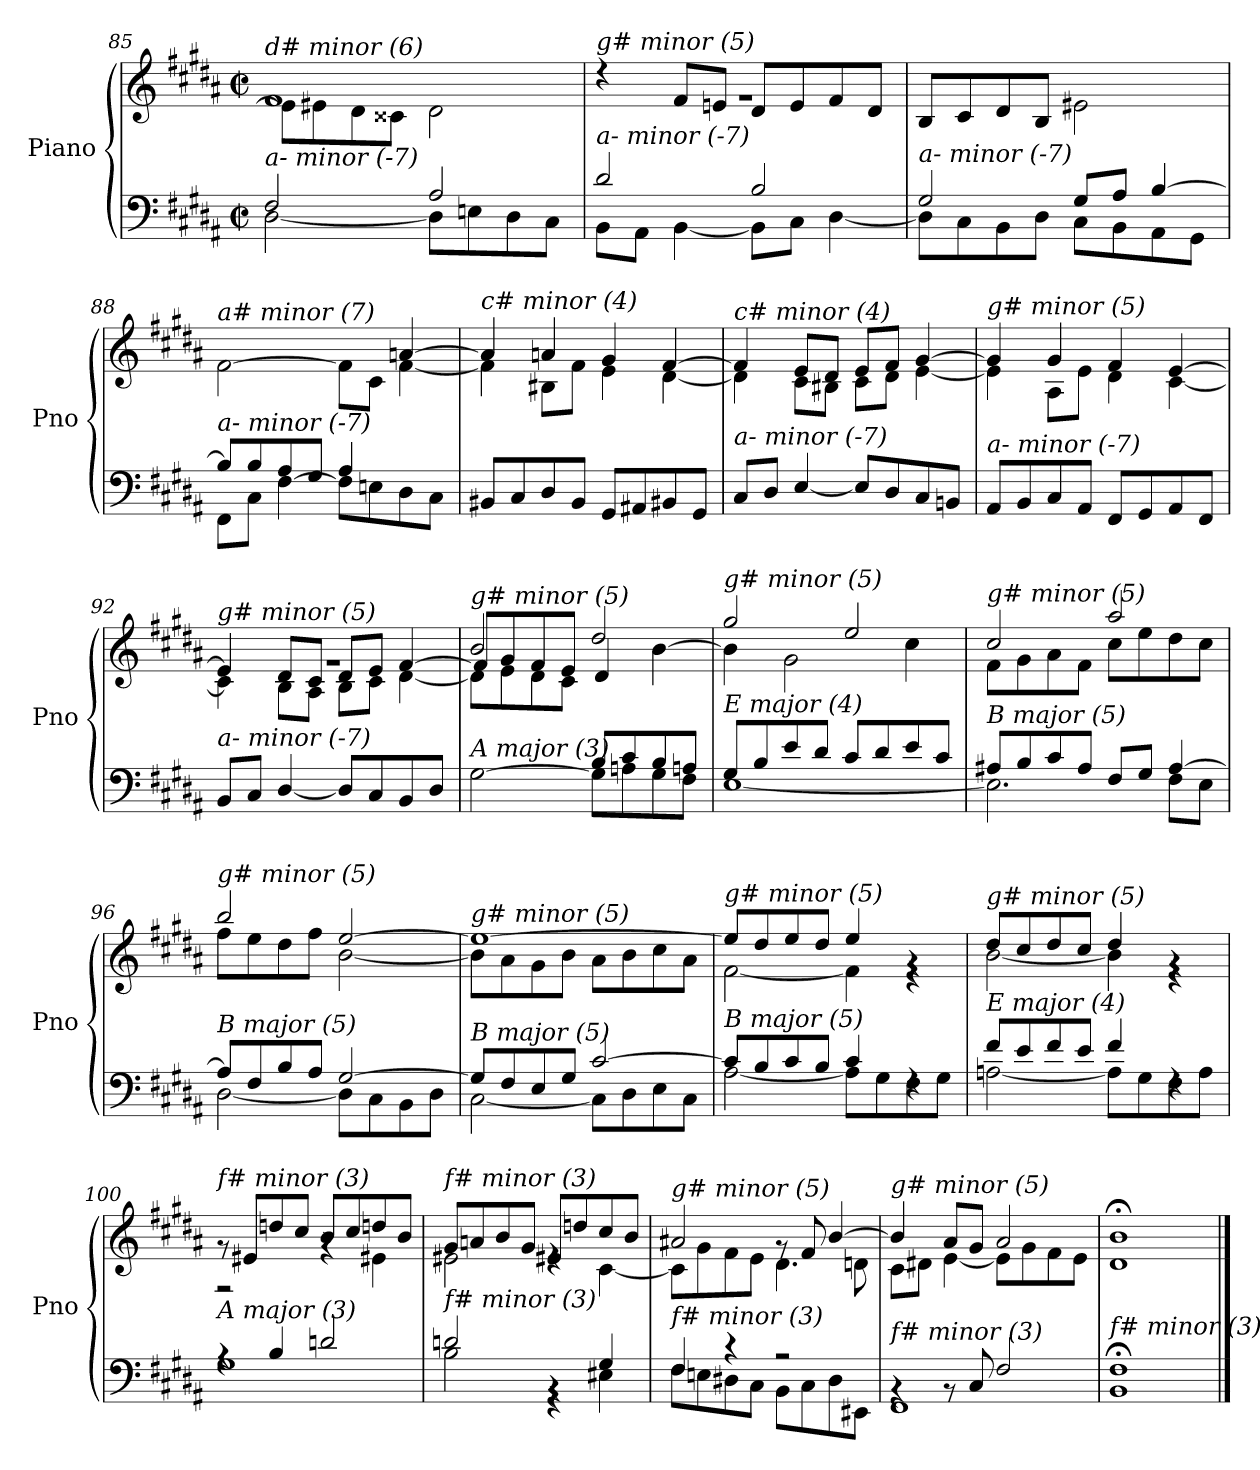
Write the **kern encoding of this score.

**kern	**kern
*part1	*part1
*staff2	*staff1
*I"Piano	*
*I'Pno	*
*clefF4	*clefG2
*k[f#c#g#d#a#]	*k[f#c#g#d#a#]
*M2/2	*M2/2
*met(c|)	*met(c|)
=85	=85
*^	*^
!	!	!LO:TX:i:t=d# minor (6)	!
!LO:TX:i:t=a- minor (-7)	!	!	!
2F#/	[2D#\	1f#	8e#\L]
.	.	.	8e#X\
.	.	.	8d#\
.	.	.	8c##X\J
2A#/	8D#\L]	.	2d#\
.	8En\	.	.
.	8D#\	.	.
.	8C#\J	.	.
=86	=86	=86	=86
!	!	!LO:TX:i:t=g# minor (5)	!
!LO:TX:i:t=a- minor (-7)	!	!	!
2d#/	8BB\L	1rg	4rdd
.	8AA#\J	.	.
.	[4BB\	.	8f#/L
.	.	.	8en/J
2B/	8BB\L]	.	8d#/L
.	8C#\J	.	8e/
.	[4D#\	.	8f#/
.	.	.	8d#/J
!!LO:LB:g=z
=87	=87	=87	=87
!	!	!LO:TX:i:t=d# minor (6)	!
!LO:TX:i:t=a- minor (-7)	!	!	!
*	*	*v	*v
2G#/	8D#\L]	8B/L
.	8C#\	8c#/
.	8BB\	8d#/
.	8D#\J	8B/J
8G#/L	8C#\L	2e#X\
8A#/J	8BB\	.
[4B/	8AA#\	.
.	8GG#\J	.
=88	=88	=88
*	*^	*^
*	*	*	*	*^
!	!	!	!LO:TX:i:t=a# minor (7)	!	!
!LO:TX:i:t=a- minor (-7)	!	!	!	!	!
2.ryy	8B/L]	8FF#\L	[2f#\	2.ryy	2.ryy
.	8B/	8C#\J	.	.	.
.	8A#/	[4F#\	.	.	.
.	8G#/J	.	.	.	.
.	8F#\L]	4A#/	8f#\L]	.	.
.	8En\	.	8c#\J	.	.
4ryy	8D#\	4ryy	[4an/	[4f#\	4ryy
.	8C#\J	.	.	.	.
*	*v	*v	*	*	*
*	*	*	*v	*v
=89	=89	=89	=89
!	!	!LO:TX:i:t=c# minor (4)	!
!LO:TX:i:t=A- major (-4)	!	!	!
*v	*v	*	*
8BB#X/L	4a/]	4f#\]
8C#/	.	.
8D#/	4an/	8B#X\L
8BB#/J	.	8f#\J
8GG#/L	4g#/	4e\
8AA#X/	.	.
8BB#X/	[4f#/	[4d#\
8GG#/J	.	.
=90	=90	=90
!	!LO:TX:i:t=c# minor (4)	!
!LO:TX:i:t=a- minor (-7)	!	!
8C#/L	4f#/]	4d#\]
8D#/J	.	.
[4E/	8e/L	8c#\L
.	8d#/J	8B#X\J
8E/L]	8e/L	8c#\L
8D#/	8f#/J	8d#\J
8C#/	[4g#/	[4e\
8BBn/J	.	.
!!LO:LB:g=z	!!
=91	=91	=91
!	!LO:TX:i:t=g# minor (5)	!
!LO:TX:i:t=a- minor (-7)	!	!
8AA#/L	4g#/]	4e\]
8BB/	.	.
8C#/	4g#/	8A#\L
8AA#/J	.	8e\J
8FF#/L	4f#/	4d#\
8GG#/	.	.
8AA#/	[4e/	[4c#\
8FF#/J	.	.
=92	=92	=92
*	*	*^
!	!LO:TX:i:t=g# minor (5)	!	!
!LO:TX:i:t=a- minor (-7)	!	!	!
8BB/L	1rg	4c#\]	4e/]
8C#/J	.	.	.
[4D#/	.	8B\L	8d#/L
.	.	8A#\J	8c#/J
8D#/L]	.	8B\L	8d#/L
8C#/	.	8c#\J	8e/J
8BB/	.	[4d#\	[4f#/
8D#/J	.	.	.
=93	=93	=93	=93
*^	*	*	*^
*	*^	*	*	*	*
!	!	!	!LO:TX:i:t=g# minor (5)	!	!	!
!LO:TX:i:t=A major (3)	!	!	!	!	!	!
2ryy	[2G#\	2ryy	2b/	8d#\L]	8f#/L]	2ryy
.	.	.	.	8e\	8g#/	.
.	.	.	.	8d#\	8f#/	.
.	.	.	.	8c#\J	8e/J	.
2ryy	8B/L	8G#\L]	2dd#/	2ryy	4d#/	2ryy
.	8c#/	8An\	.	.	.	.
.	8B/	8G#\	.	.	[4b\	.
.	8An/J	8F#\J	.	.	.	.
*	*	*	*	*v	*v	*v
=94	=94	=94	=94	=94
!	!	!	!LO:TX:i:t=g# minor (5)	!
!LO:TX:i:t=E major (4)	!	!	!	!
*	*v	*v	*	*
8G#/L	[1E	2gg#/	4b\]
8B/	.	.	.
8e/	.	.	2g#\
8d#/J	.	.	.
8c#/L	.	2ee/	.
8d#/	.	.	.
8e/	.	.	4cc#\
8c#/J	.	.	.
=95	=95	=95	=95
!	!	!LO:TX:i:t=g# minor (5)	!
!LO:TX:i:t=B major (5)	!	!	!
8A#X/L	2.E\]	2cc#/	8f#\L
8B/	.	.	8g#\
8c#/	.	.	8a#\
8A#/J	.	.	8f#\J
8F#/L	.	2aa#/	8cc#\L
8G#/J	.	.	8ee\
[4A#/	8F#\L	.	8dd#\
.	8E\J	.	8cc#\J
!!LO:LB:g=z	!!
=96	=96	=96	=96
!	!	!LO:TX:i:t=g# minor (5)	!
!LO:TX:i:t=B major (5)	!	!	!
8A#/L]	[2D#\	2bb/	8ff#\L
8F#/	.	.	8ee\
8B/	.	.	8dd#\
8A#/J	.	.	8ff#\J
[2G#/	8D#\L]	[2ee/	[2b\
.	8C#\	.	.
.	8BB\	.	.
.	8D#\J	.	.
=97	=97	=97	=97
!	!	!LO:TX:i:t=g# minor (5)	!
!LO:TX:i:t=B major (5)	!	!	!
8G#/L]	[2C#\	1ee_	8b\L]
8F#/	.	.	8a#\
8E/	.	.	8g#\
8G#/J	.	.	8b\J
[2c#/	8C#\L]	.	8a#\L
.	8D#\	.	8b\
.	8E\	.	8cc#\
.	8C#\J	.	8a#\J
=98	=98	=98	=98
!	!	!LO:TX:i:t=g# minor (5)	!
!LO:TX:i:t=B major (5)	!	!	!
8c#/L]	[2A#\	8ee/L]	[2f#\
8B/	.	8dd#/	.
8c#/	.	8ee/	.
8B/J	.	8dd#/J	.
4c#/	8A#\L]	4ee/	4f#\]
.	8G#\	.	.
4rF	8F#\	4rg	4r
.	8G#\J	.	.
=99	=99	=99	=99
!	!	!LO:TX:i:t=g# minor (5)	!
!LO:TX:i:t=E major (4)	!	!	!
8f#/L	[2An\	8dd#/L	[2b\
8e/	.	8cc#/	.
8f#/	.	8dd#/	.
8e/J	.	8cc#/J	.
4f#/	8A\L]	4dd#/	4b\]
.	8G#\	.	.
4rF	8F#\	4rg	4r
.	8A\J	.	.
!!LO:PB:g=z	!!
=100	=100	=100	=100
!	!	!LO:TX:i:t=f# minor (3)	!
!LO:TX:i:t=A major (3)	!	!	!
4rA	1G#	8rg	2r
.	.	8e#X/L	.
4B/	.	8ddn/	.
.	.	8cc#/J	.
2dn/	.	8b/L	4rg
.	.	8cc#/	.
.	.	8ddn/	4e#X\
.	.	8b/J	.
=101	=101	=101	=101
!	!	!LO:TX:i:t=f# minor (3)	!
!LO:TX:i:t=f# minor (3)	!	!	!
2dn/	2B\	8g#/L	2e#X\
.	.	8an/	.
.	.	8b/	.
.	.	8g#/J	.
4rBB	4r	8e#X/L	4re
.	.	8ddn/	.
4G#/	4E#X\	8cc#/	[4c#\
.	.	8b/J	.
=102	=102	=102	=102
!	!	!LO:TX:i:t=g# minor (5)	!
!LO:TX:i:t=f# minor (3)	!	!	!
4F#/	8F#\L	2a#X/	8c#\L]
.	8En\	.	8g#\
4r	8D#X\	.	8f#\
.	8C#\J	.	8e\J
2r	8BB\L	8rg	4.d#\
.	8C#\	8f#/	.
.	8D#\	[4b/	.
.	8EE#X\J	.	8dn\
=103	=103	=103	=103
!	!	!LO:TX:i:t=g# minor (5)	!
!LO:TX:i:t=f# minor (3)	!	!	!
4rBB	1FF#	4b/]	8c#\L
.	.	.	8d#X\J
8rBB	.	8a#/L	[4e\
8C#/	.	8g#/J	.
2F#/	.	2a#/	8e\L]
.	.	.	8g#\
.	.	.	8f#\
.	.	.	8e\J
*v	*v	*	*
=104	=104	=104
!	!LO:TX:i:t=g# minor (5)	!
!LO:TX:i:t=f# minor (3)	!	!
*	*v	*v
1BB;< 1F#;<	1d#;< 1b;<
==	==
*-	*-
